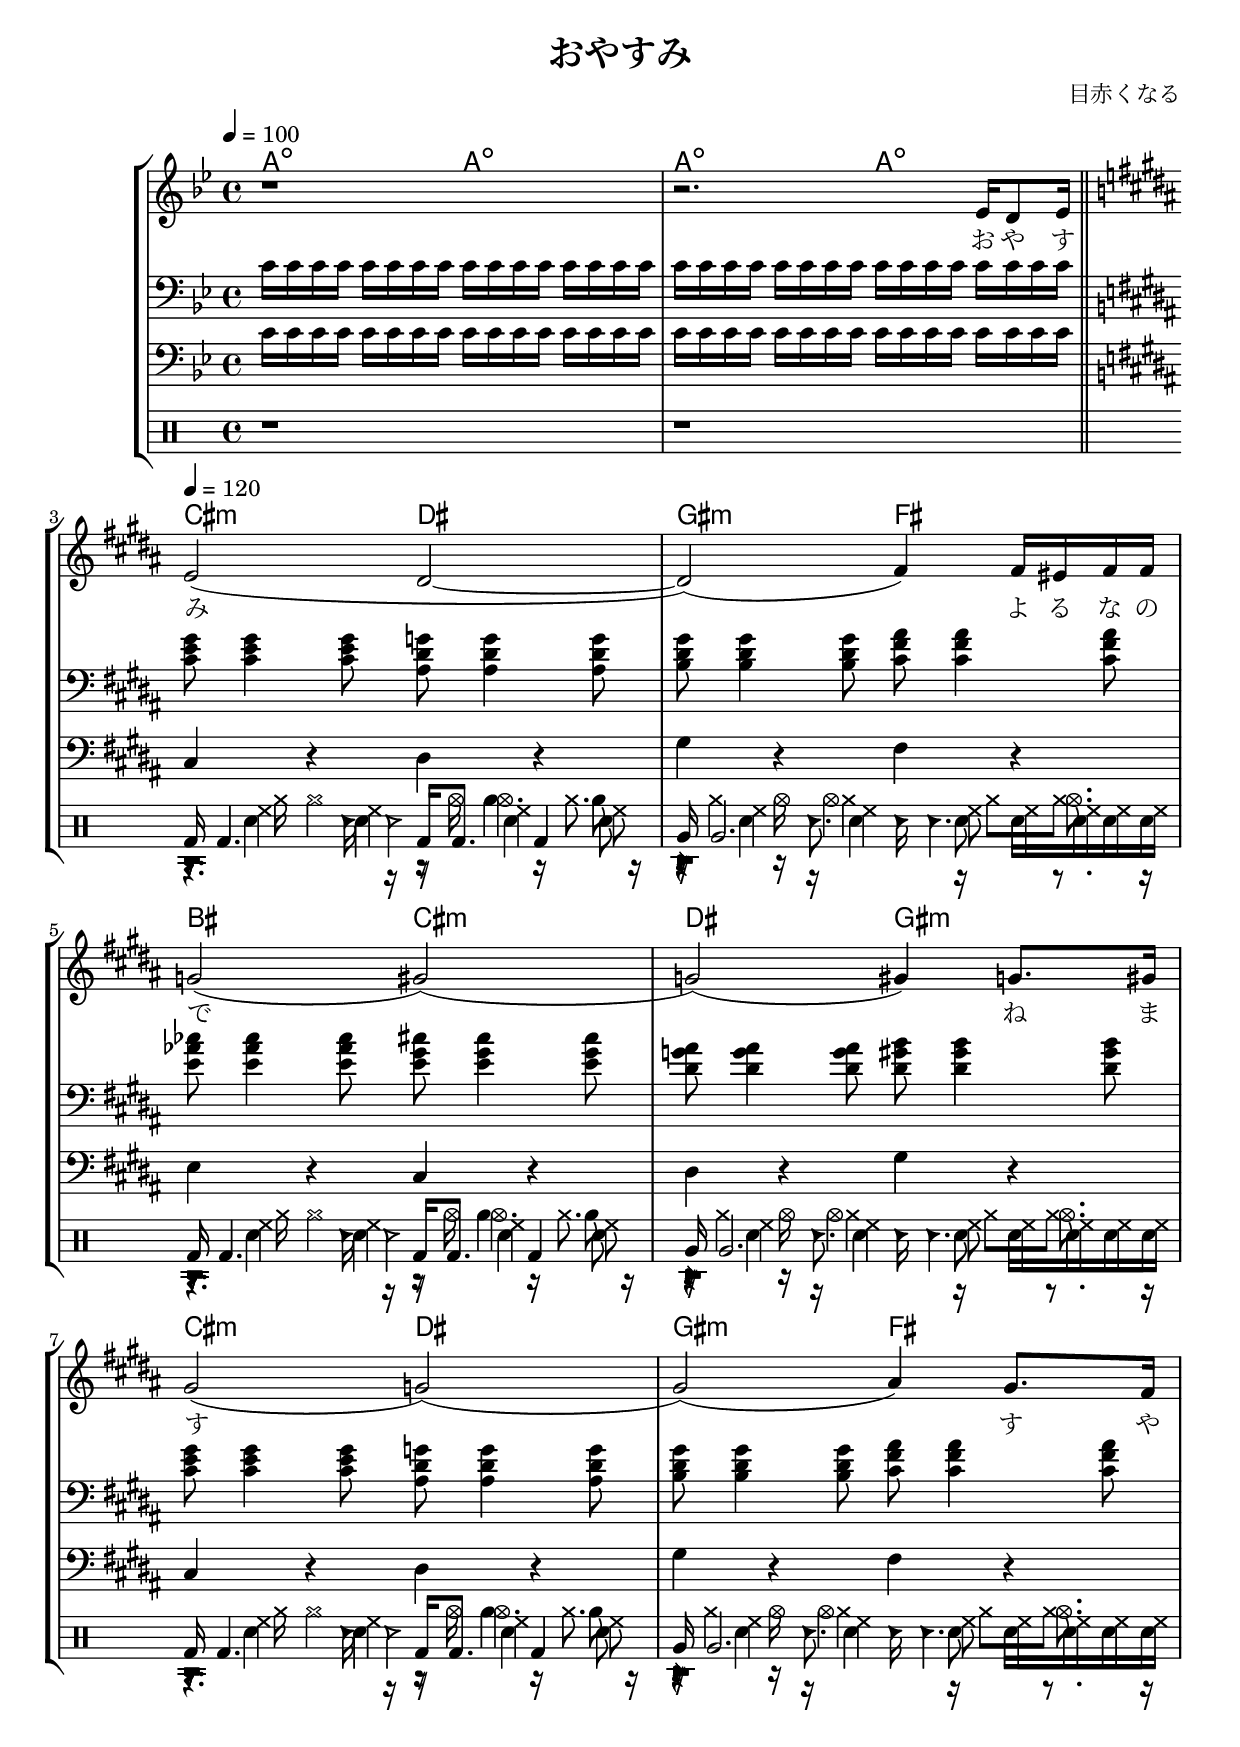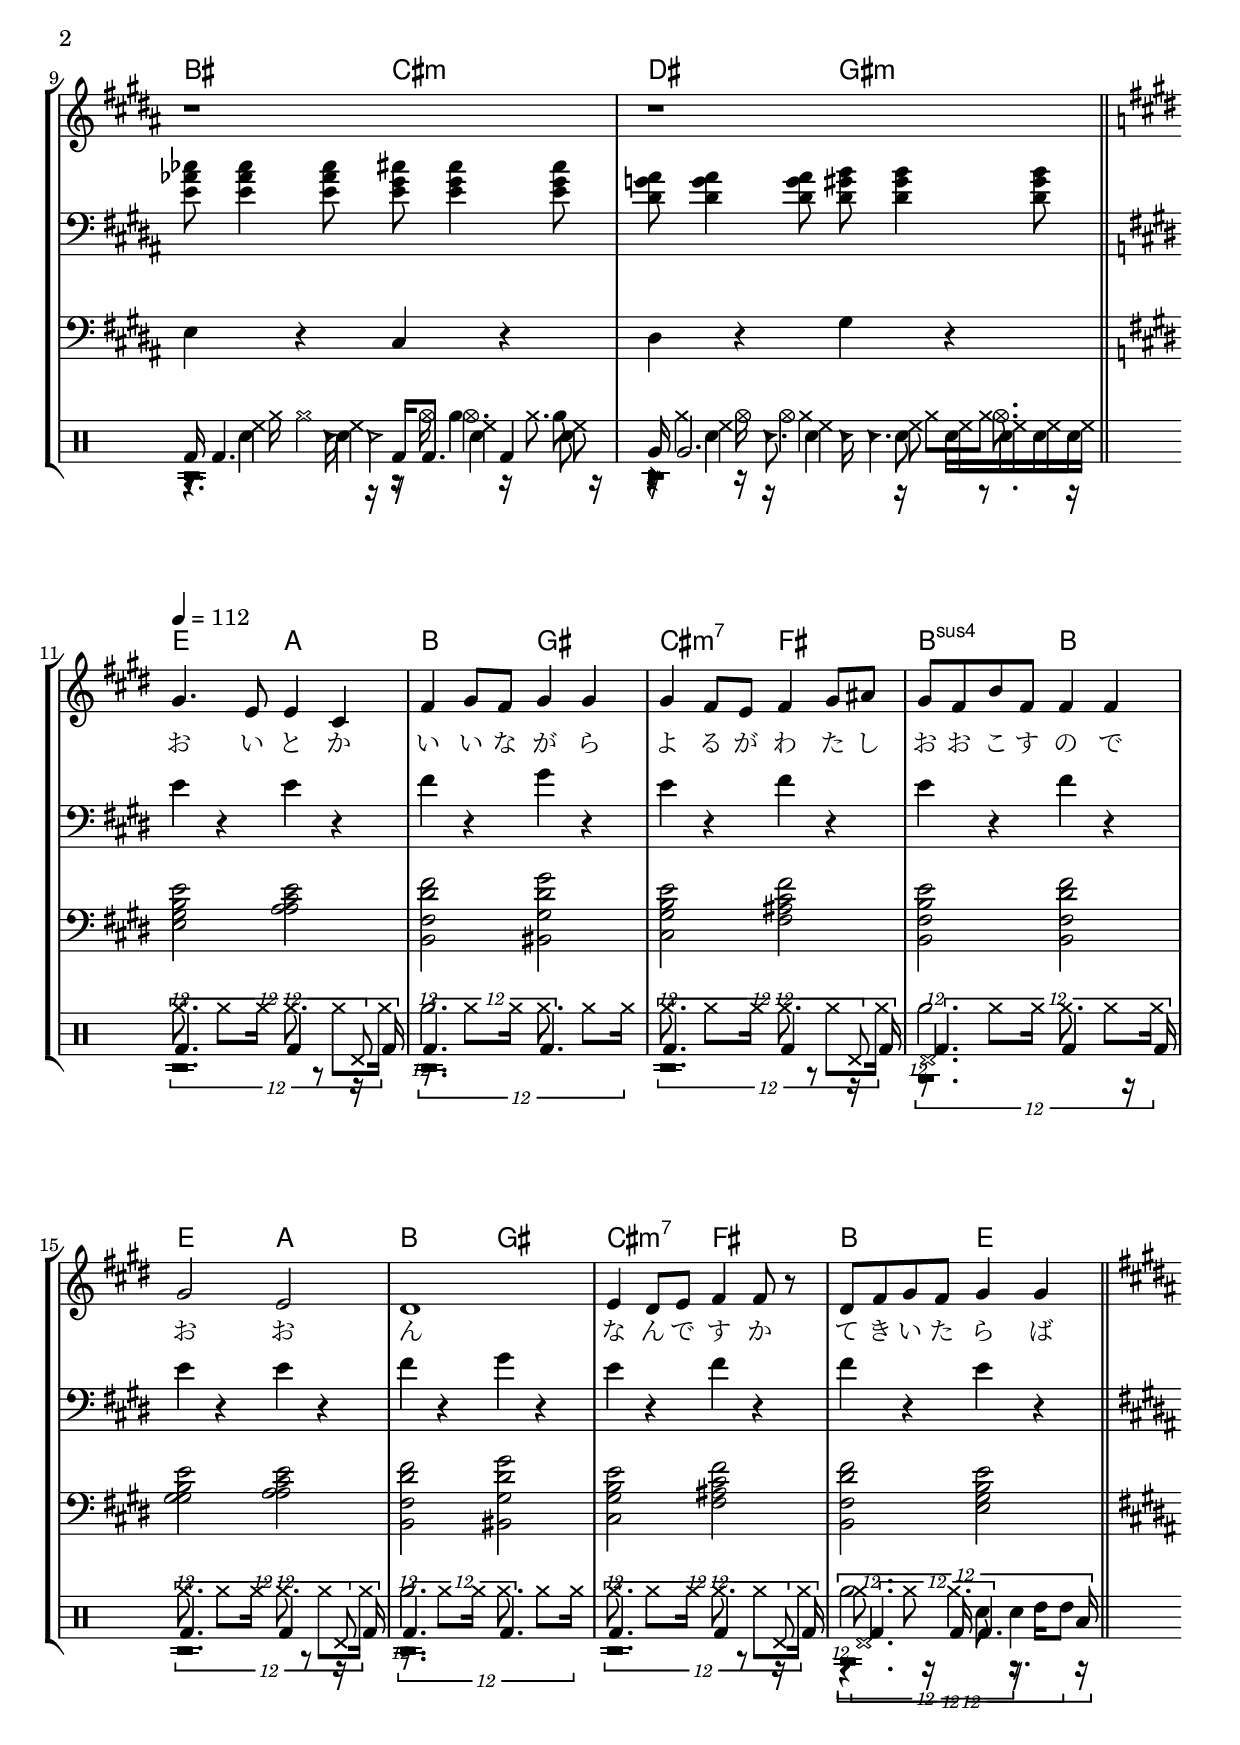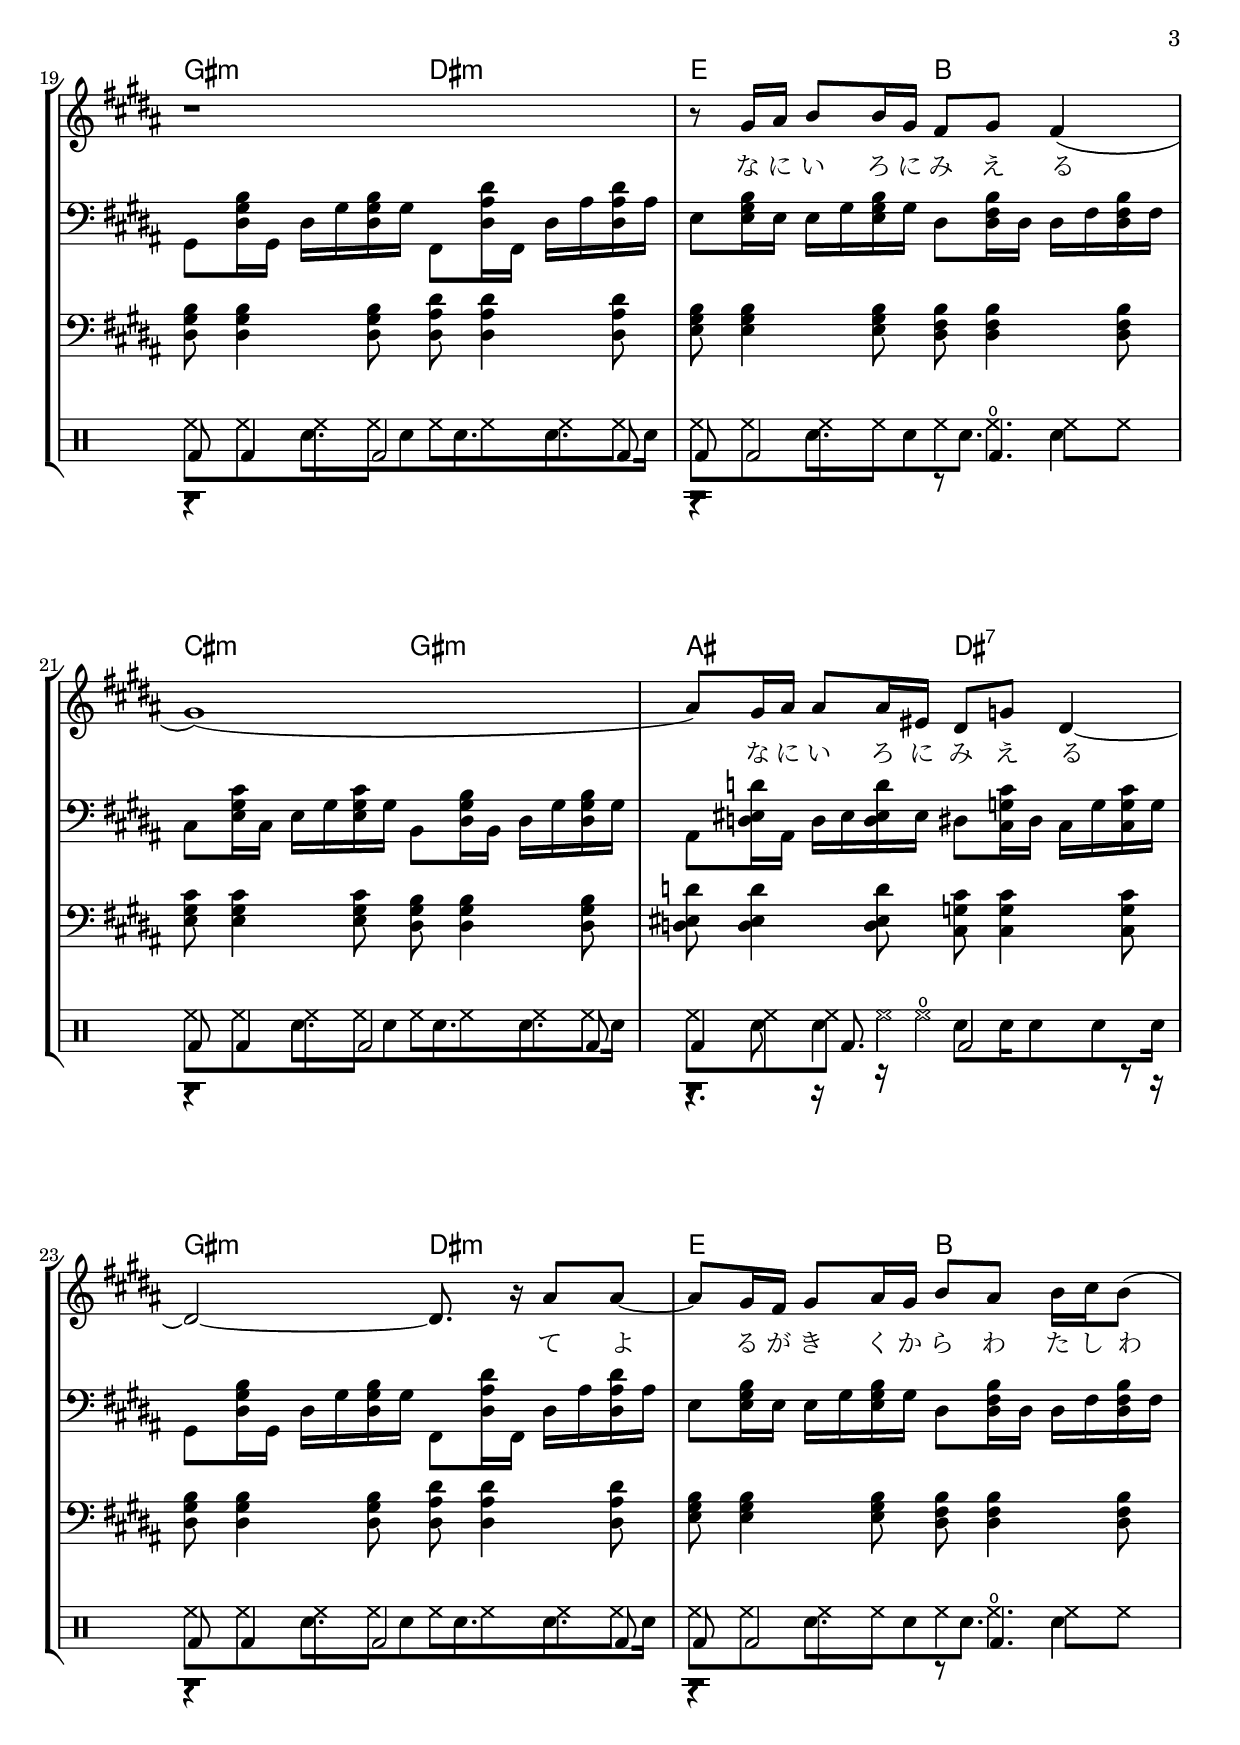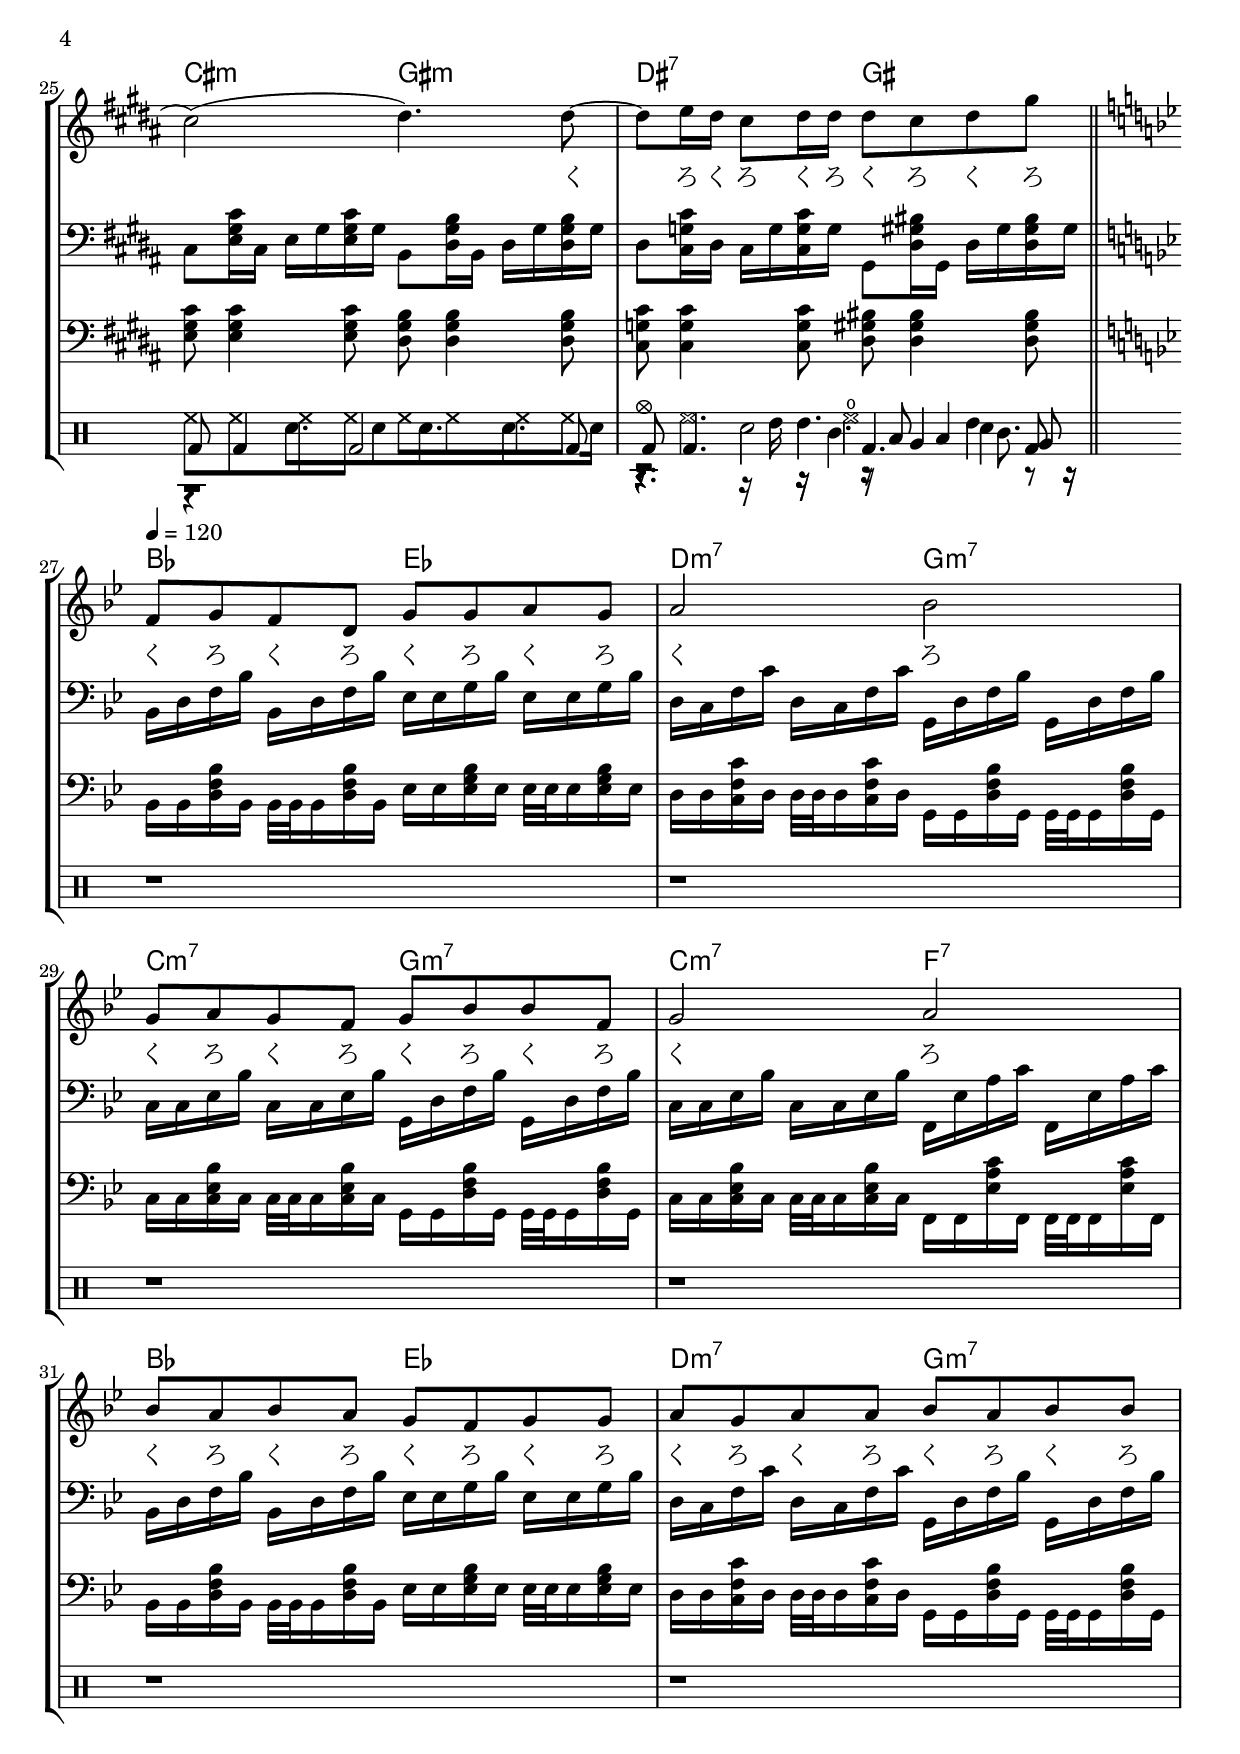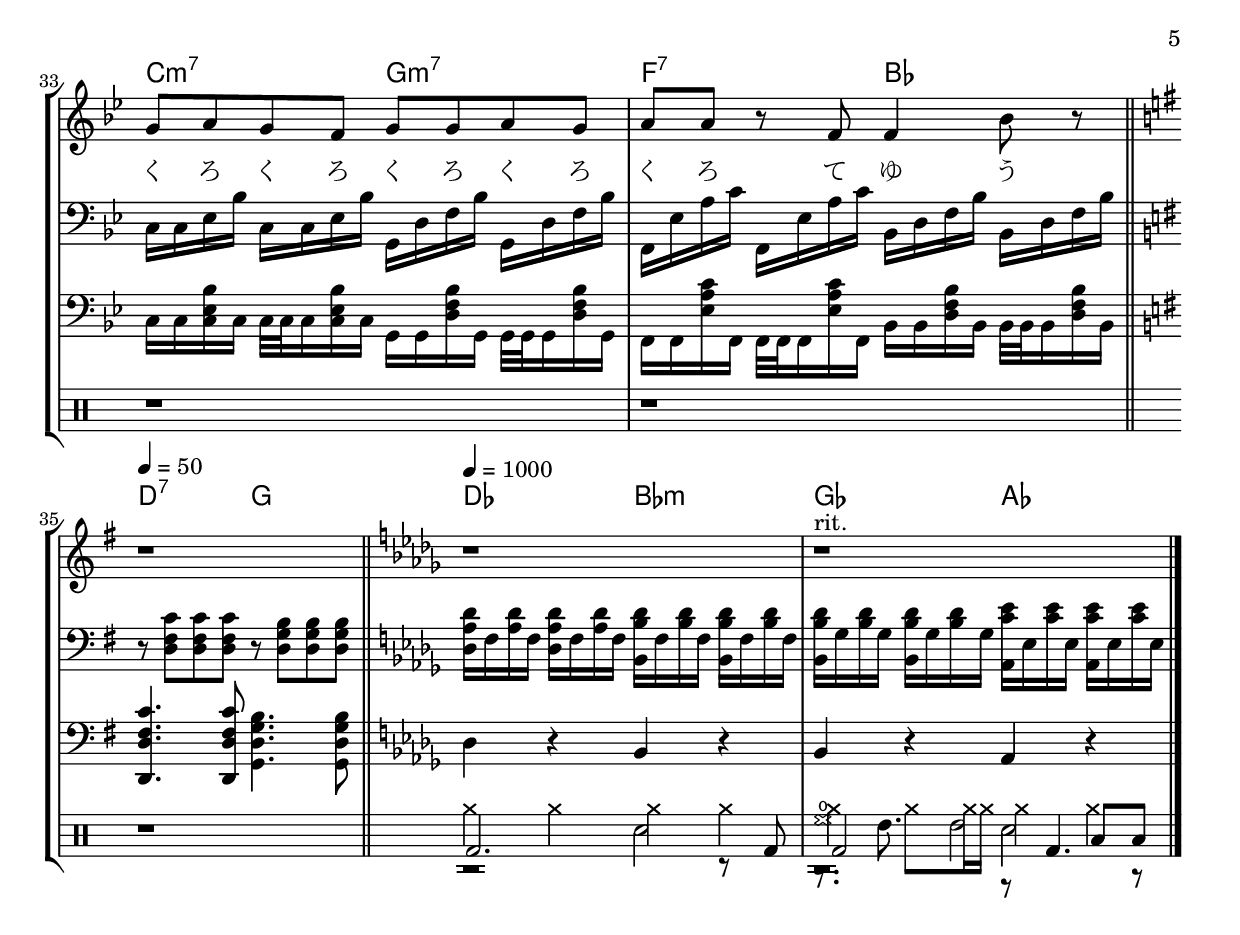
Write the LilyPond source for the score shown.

\version "2.12.1"

\header {
	title = \markup {おやすみ}
	composer = \markup \center-column {目赤くなる}
}

harmony = \chordmode {
	a2:dim a:dim a:dim a:dim 

	cis:m dis gis:m fis bis cis:m dis gis:m cis:m dis gis:m fis bis cis:m dis gis:m 

	e a b gis cis:min7 fis b:sus4 b e a b gis cis:min7 fis b e 

	gis:m dis:m e b cis:m gis:m ais dis:7 gis:m dis:m e b cis:m gis:m dis:7 gis 

	bes es d:min7 g:min7 c:min7 g:min7 c:min7 f:7 bes es d:min7 g:min7 c:min7 g:min7 f:7 bes 

	d:7 g 

	des bes:m ges as 
}

melody = {
	\key bes \major
	\tempo 4 = 100
	r1 | r2. 
	\set Staff.midiInstrument = #"fss0.32"
	es'16  d'8  es'16 
		\key b \major
	\tempo 4 = 120
e'2  (dis'2~ 
	dis'2)  (fis'4)  fis'16  eis'16  fis'16  fis'16 
	g'2  (gis'2) 
	(g'2)  (gis'4)  g'8.  gis'16 
	gis'2  (g'2) 
	(gis'2)  (ais'4)  gis'8.  fis'16
	r1 r1 	\set Staff.midiInstrument = #"fss0.32"
		\key e \major
	\tempo 4 = 112
 gis'4.  e'8  e'4  cis'4 
	fis'4  gis'8  fis'8  gis'4  gis'4 
	gis'4  fis'8  e'8  fis'4  gis'8  ais'8 
	gis'8  fis'8  b'8  fis'8  fis'4  fis'4 
	gis'2  e'2 
	dis'1 
	e'4  dis'8  e'8  fis'4  fis'8  r8 
	dis'8  fis'8  gis'8  fis'8  gis'4  gis'4
	\set Staff.midiInstrument = #"fss0.32"
		\key b \major
r1
r8 gis'16  ais'16  b'8  b'16  gis'16  fis'8  gis'8  fis'4 
	(gis'1) 
	(ais'8)  gis'16  ais'16  ais'8  ais'16  eis'16  dis'8  g'8  dis'4~ 
	dis'2~dis'8.  r16  ais'8  ais'8~ 
	ais'8  gis'16  fis'16  gis'8  ais'16  gis'16  b'8  ais'8  b'16  cis''16  b'8 
	(cis''2)  (dis''4.)  dis''8~ 
	dis''8  e''16  dis''16  cis''8  dis''16  dis''16  dis''8  cis''8  dis''8  gis''8
	\set Staff.midiInstrument = #"fss0.32"
		\key bes \major
	\tempo 4 = 120
 f'8  g'8  f'8  d'8  g'8  g'8  a'8  g'8 
	a'2  bes'2 
	g'8  a'8  g'8  f'8  g'8  bes'8  bes'8  f'8 
	g'2  a'2 
	bes'8  a'8  bes'8  a'8  g'8  f'8  g'8  g'8 
	a'8  g'8  a'8  a'8  bes'8  a'8  bes'8  bes'8 
	g'8  a'8  g'8  f'8  g'8  g'8  a'8  g'8 
	a'8  a'8  r8  f'8  f'4  bes'8  	r8 	\key g \major
	\tempo 4 = 50
	r1   
	\key des \major
	\tempo 4 = 1000
	r1 | r1^"rit." \bar "|."
}

words = \lyricmode {
	
	お  や  す  み  よ  る  な  の  で  ね  ま  す  す  や  
	お  い  と  か  い  い  な  が  ら  よ  る  が  わ  た  し  お  お  こ  す  の  で  お  お  ん  な  ん  で  す  か  て  き  い  た  ら  ば  
	な  に  い  ろ  に  み  え  る  な  に  い  ろ  に  み  え  る  て  よ  る  が  き  く  か  ら  わ  た  し  わ  く  ろ  く  ろ  く  ろ  く  ろ  く  ろ  
	く  ろ  く  ろ  く  ろ  く  ろ  く  ろ  く  ろ  く  ろ  く  ろ  く  ろ  く  ろ  く  ろ  く  ろ  く  ろ  く  ろ  く  ろ  く  ろ  く  ろ  く  ろ  く  ろ  く  ろ  く  ろ  く  ろ  く  ろ  て  ゆ  う  
	
	
}

tempochange = {
	\tempo 4 = 100
	r1 | r1 \bar "||"
	\tempo 4 = 120
	r1 | r1 | r1 | r1 | r1 | r1 | r1 | r1 \bar "||"
	\tempo 4 = 112
	r1 | r1 | r1 | r1 | r1 | r1 | r1 | r1 \bar "||"
	\tempo 4 = 112
	r1 | r1 | r1 | r1 | r1 | r1 | r1 | r1 \bar "||"
	\tempo 4 = 120
	r1 | r1 | r1 | r1 | r1 | r1 | r1 | r1 \bar "||"
	\tempo 4 = 50
	r1 \bar "||"
	\tempo 4 = 1000
	r1 | \tempo 4 = 750 r2 \tempo 4 = 666 r2 \bar "|."
}

mainacc = {
	\clef bass
	\set Staff.midiInstrument = #"Pad 4 (choir)"
	\key bes \major
	\tempo 4 = 100
	c'16 c'16 c'16 c'16 c'16 c'16 c'16 c'16
	c'16 c'16 c'16 c'16 c'16 c'16 c'16 c'16
	c'16 c'16 c'16 c'16 c'16 c'16 c'16 c'16
	c'16 c'16 c'16 c'16 c'16 c'16 c'16 c'16
	\bar "||"

	\set Staff.midiInstrument = #"Pad 5 (bowed)"
	\key b \major
	\tempo 4 = 120
	<cis' e' gis'>8 <cis' e' gis'>4 <cis' e' gis'>8
	<ais dis' g'>8 <ais dis' g'>4 <ais dis' g'>8
	<b dis' gis'>8 <b dis' gis'>4 <b dis' gis'>8
	<cis' fis' ais'>8 <cis' fis' ais'>4 <cis' fis' ais'>8
	<e' as' ces''>8 <e' as' ces''>4 <e' as' ces''>8
	<e' gis' cis''>8 <e' gis' cis''>4 <e' gis' cis''>8
	<dis' g' ais'>8 <dis' g' ais'>4 <dis' g' ais'>8
	<dis' gis' b'>8 <dis' gis' b'>4 <dis' gis' b'>8
	<cis' e' gis'>8 <cis' e' gis'>4 <cis' e' gis'>8
	<ais dis' g'>8 <ais dis' g'>4 <ais dis' g'>8
	<b dis' gis'>8 <b dis' gis'>4 <b dis' gis'>8
	<cis' fis' ais'>8 <cis' fis' ais'>4 <cis' fis' ais'>8
	<e' as' ces''>8 <e' as' ces''>4 <e' as' ces''>8
	<e' gis' cis''>8 <e' gis' cis''>4 <e' gis' cis''>8
	<dis' g' ais'>8 <dis' g' ais'>4 <dis' g' ais'>8
	<dis' gis' b'>8 <dis' gis' b'>4 <dis' gis' b'>8
	\bar "||"

	\set Staff.midiInstrument = #"Pad 3 (polysynth)"
	\key e \major
	\tempo 4 = 112
	e'4 r4
	e'4 r4
	fis'4 r4
	gis'4 r4
	e'4 r4
	fis'4 r4
	e'4 r4
	fis'4 r4
	e'4 r4
	e'4 r4
	fis'4 r4
	gis'4 r4
	e'4 r4
	fis'4 r4
	fis'4 r4
	e'4 r4
	\bar "||"

	\set Staff.midiInstrument = #"Melodic Tom"
	\key b \major
	gis,8 <dis gis b>16 gis,16   dis16 gis16 <dis gis b>16 gis16
	fis,8 <dis ais dis'>16 fis,16   dis16 ais16 <dis ais dis'>16 ais16
	e8 <e gis b>16 e16   e16 gis16 <e gis b>16 gis16
	dis8 <dis fis b>16 dis16   dis16 fis16 <dis fis b>16 fis16
	cis8 <e gis cis'>16 cis16   e16 gis16 <e gis cis'>16 gis16
	b,8 <dis gis b>16 b,16   dis16 gis16 <dis gis b>16 gis16
	ais,8 <d eis d'>16 ais,16   d16 eis16 <d eis d'>16 eis16
	dis8 <cis g cis'>16 dis16   cis16 g16 <cis g cis'>16 g16
	gis,8 <dis gis b>16 gis,16   dis16 gis16 <dis gis b>16 gis16
	fis,8 <dis ais dis'>16 fis,16   dis16 ais16 <dis ais dis'>16 ais16
	e8 <e gis b>16 e16   e16 gis16 <e gis b>16 gis16
	dis8 <dis fis b>16 dis16   dis16 fis16 <dis fis b>16 fis16
	cis8 <e gis cis'>16 cis16   e16 gis16 <e gis cis'>16 gis16
	b,8 <dis gis b>16 b,16   dis16 gis16 <dis gis b>16 gis16
	dis8 <cis g cis'>16 dis16   cis16 g16 <cis g cis'>16 g16
	gis,8 <dis gis bis>16 gis,16   dis16 gis16 <dis gis bis>16 gis16
	\bar "||"

	\set Staff.midiInstrument = #"Pad 7 (halo)"
	\key bes \major
	\tempo 4 = 120
	bes,16 d f bes bes, d f bes
	es16 es g bes es es g bes
	d16 c f c' d c f c'
	g,16 d f bes g, d f bes
	c16 c es bes c c es bes
	g,16 d f bes g, d f bes
	c16 c es bes c c es bes
	f,16 es a c' f, es a c'
	bes,16 d f bes bes, d f bes
	es16 es g bes es es g bes
	d16 c f c' d c f c'
	g,16 d f bes g, d f bes
	c16 c es bes c c es bes
	g,16 d f bes g, d f bes
	f,16 es a c' f, es a c'
	bes,16 d f bes bes, d f bes
	\bar "||"

	\set Staff.midiInstrument = #"Voice Oohs"
	\key g \major
	\tempo 4 = 50
	r8 <d fis c'>8 <d fis c'>8 <d fis c'>8
	r8 <d g b>8 <d g b>8 <d g b>8
	\bar "||"

	\set Staff.midiInstrument = #"Whistle"
	\key des \major
	\tempo 4 = 1000
	<des as des'>16 f16 <as des'>16 f16   <des as des'>16 f16 <as des'>16 f16
	<bes, bes des'>16 f16 <bes des'>16 f16   <bes, bes des'>16 f16 <bes des'>16 f16
	<bes, bes des'>16 ges16 <bes des'>16 ges16   <bes, bes des'>16 ges16 <bes des'>16 ges16
	<as, c' es'>16 es16 <c' es'>16 es16   <as, c' es'>16 es16 <c' es'>16 es16
	\bar "|."
}

subacc = {
	\clef bass
	\set Staff.midiInstrument = #"Pad 7 (halo)"
	\key bes \major
	\tempo 4 = 100
	c'16 c'16 c'16 c'16 c'16 c'16 c'16 c'16
	c'16 c'16 c'16 c'16 c'16 c'16 c'16 c'16
	c'16 c'16 c'16 c'16 c'16 c'16 c'16 c'16
	c'16 c'16 c'16 c'16 c'16 c'16 c'16 c'16
	\bar "||"

	\set Staff.midiInstrument = #"Electric Bass (pick)"
	\key b \major
	\tempo 4 = 120
	cis4 r4
	dis4 r4
	gis4 r4
	fis4 r4
	e4 r4
	cis4 r4
	dis4 r4
	gis4 r4
	cis4 r4
	dis4 r4
	gis4 r4
	fis4 r4
	e4 r4
	cis4 r4
	dis4 r4
	gis4 r4
	\bar "||"

	\set Staff.midiInstrument = #"Bird Tweet"
	\key e \major
	\tempo 4 = 112
	<e gis b e'>2
	<a a cis' e'>2
	<b, fis dis' fis'>2
	<bis, gis dis' gis'>2
	<cis gis b e'>2
	<ais fis cis' fis'>2
	<b, fis b e'>2
	<b, fis dis' fis'>2
	<gis gis b e'>2
	<a a cis' e'>2
	<b, fis dis' fis'>2
	<bis, gis dis' gis'>2
	<cis gis b e'>2
	<ais fis cis' fis'>2
	<b, fis dis' fis'>2
	<e gis b e'>2
	\bar "||"

	\set Staff.midiInstrument = #"Koto"
	\key b \major
	<dis gis b>8 <dis gis b>4 <dis gis b>8
	<dis ais dis'>8 <dis ais dis'>4 <dis ais dis'>8
	<e gis b>8 <e gis b>4 <e gis b>8
	<dis fis b>8 <dis fis b>4 <dis fis b>8
	<e gis cis'>8 <e gis cis'>4 <e gis cis'>8
	<dis gis b>8 <dis gis b>4 <dis gis b>8
	<d eis d'>8 <d eis d'>4 <d eis d'>8
	<cis g cis'>8 <cis g cis'>4 <cis g cis'>8
	<dis gis b>8 <dis gis b>4 <dis gis b>8
	<dis ais dis'>8 <dis ais dis'>4 <dis ais dis'>8
	<e gis b>8 <e gis b>4 <e gis b>8
	<dis fis b>8 <dis fis b>4 <dis fis b>8
	<e gis cis'>8 <e gis cis'>4 <e gis cis'>8
	<dis gis b>8 <dis gis b>4 <dis gis b>8
	<cis g cis'>8 <cis g cis'>4 <cis g cis'>8
	<dis gis bis>8 <dis gis bis>4 <dis gis bis>8
	\bar "||"

	\set Staff.midiInstrument = #"Lead 6 (voice)"
	\key bes \major
	\tempo 4 = 120
	bes,16 bes,16 <d f bes>16 bes,16   bes,32 bes,32 bes,16 <d f bes>16 bes,16
	es16 es16 <es g bes>16 es16   es32 es32 es16 <es g bes>16 es16
	d16 d16 <c f c'>16 d16   d32 d32 d16 <c f c'>16 d16
	g,16 g,16 <d f bes>16 g,16   g,32 g,32 g,16 <d f bes>16 g,16
	c16 c16 <c es bes>16 c16   c32 c32 c16 <c es bes>16 c16
	g,16 g,16 <d f bes>16 g,16   g,32 g,32 g,16 <d f bes>16 g,16
	c16 c16 <c es bes>16 c16   c32 c32 c16 <c es bes>16 c16
	f,16 f,16 <es a c'>16 f,16   f,32 f,32 f,16 <es a c'>16 f,16
	bes,16 bes,16 <d f bes>16 bes,16   bes,32 bes,32 bes,16 <d f bes>16 bes,16
	es16 es16 <es g bes>16 es16   es32 es32 es16 <es g bes>16 es16
	d16 d16 <c f c'>16 d16   d32 d32 d16 <c f c'>16 d16
	g,16 g,16 <d f bes>16 g,16   g,32 g,32 g,16 <d f bes>16 g,16
	c16 c16 <c es bes>16 c16   c32 c32 c16 <c es bes>16 c16
	g,16 g,16 <d f bes>16 g,16   g,32 g,32 g,16 <d f bes>16 g,16
	f,16 f,16 <es a c'>16 f,16   f,32 f,32 f,16 <es a c'>16 f,16
	bes,16 bes,16 <d f bes>16 bes,16   bes,32 bes,32 bes,16 <d f bes>16 bes,16
	\bar "||"

	\set Staff.midiInstrument = #"Choir Aahs"
	\key g \major
	\tempo 4 = 50
	<d, d fis c'>4. <d, d fis c'>8
	<g, d g b>4. <g, d g b>8
	\bar "||"

	\set Staff.midiInstrument = #"Lead 6 (voice)"
	\key des \major
	\tempo 4 = 1000
	des4 r4
	bes,4 r4
	bes,4 r4
	as,4 r4
	\bar "|."
}

percA = {
	\drummode {
	r1 |r1 \bar "||"
	r8 hh4 hh4 hh4 hh8  |r8 hh4 hh4 hh8 hh16 hh16 hh16 hh16  |r8 hh4 hh4 hh4 hh8  |r8 hh4 hh4 hh8 hh16 hh16 hh16 hh16  |r8 hh4 hh4 hh4 hh8  |r8 hh4 hh4 hh8 hh16 hh16 hh16 hh16  |r8 hh4 hh4 hh4 hh8  |r8 hh4 hh4 hh8 hh16 hh16 hh16 hh16  \bar "||"
	\times 16/12{ cymr8. cymr8 cymr16 cymr8. cymr8 cymr16 } |\times 16/12{ r8. cymr8 cymr16 cymr8. cymr8 cymr16 } |\times 16/12{ cymr8. cymr8 cymr16 cymr8. cymr8 cymr16 } |\times 16/12{ r8. cymr8 cymr16 cymr8. cymr8 cymr16 } |\times 16/12{ cymr8. cymr8 cymr16 cymr8. cymr8 cymr16 } |\times 16/12{ r8. cymr8 cymr16 cymr8. cymr8 cymr16 } |\times 16/12{ cymr8. cymr8 cymr16 cymr8. cymr8 cymr16 } |\times 16/12{ cymr8. cymr8 cymr4. r16 } \bar "||"
	hh8 hh8 hh8 hh8 hh8 hh8 hh8 hh8  |hh8 hh8 hh8 hh8 hh4 hh8 hh8  |hh8 hh8 hh8 hh8 hh8 hh8 hh8 hh8  |hh8 hh8 hh8 hh2 r8  |hh8 hh8 hh8 hh8 hh8 hh8 hh8 hh8  |hh8 hh8 hh8 hh8 hh4 hh8 hh8  |hh8 hh8 hh8 hh8 hh8 hh8 hh8 hh8  |r8 hh2. r8  \bar "||"
	r1 |r1 |r1 |r1 |r1 |r1 |r1 |r1 \bar "||"
	r1 \bar "||"
	cymr4 cymr4 cymr4 cymr4  |cymr4 cymr8 cymr16 cymr16 cymr4 cymr4  \bar "|."
	}
}

percB = {
	\drummode {
	r1 |r1 \bar "||"
	r8 sn4 sn4 sn4 sn8  |r8 sn4 sn4 sn8 sn16 sn16 sn16 sn16  |r8 sn4 sn4 sn4 sn8  |r8 sn4 sn4 sn8 sn16 sn16 sn16 sn16  |r8 sn4 sn4 sn4 sn8  |r8 sn4 sn4 sn8 sn16 sn16 sn16 sn16  |r8 sn4 sn4 sn4 sn8  |r8 sn4 sn4 sn8 sn16 sn16 sn16 sn16  \bar "||"
	\times 16/12{ r2 r8 hhp8 } |\times 16/12{ r2. } |\times 16/12{ r2 r8 hhp8 } |\times 16/12{ hhp2. } |\times 16/12{ r2 r8 hhp8 } |\times 16/12{ r2. } |\times 16/12{ r2 r8 hhp8 } |\times 16/12{ hhp2. } \bar "||"
	r4 sn8. sn8 sn8. sn8. sn16  |r4 sn8. sn8 sn8. sn4  |r4 sn8. sn8 sn8. sn8. sn16  |r8 sn8 sn4 sn8 sn16 sn8 sn8 sn16  |r4 sn8. sn8 sn8. sn8. sn16  |r4 sn8. sn8 sn8. sn4  |r4 sn8. sn8 sn8. sn8. sn16  |r4 sn2 sn4  \bar "||"
	r1 |r1 |r1 |r1 |r1 |r1 |r1 |r1 \bar "||"
	r1 \bar "||"
	r2 sn2  |r2 sn2  \bar "|."
	}
}

percC = {
	\drummode {
	r1 |r1 \bar "||"
	bd16 bd4. r16 bd16 bd8. bd4  |r1  |bd16 bd4. r16 bd16 bd8. bd4  |r1  |bd16 bd4. r16 bd16 bd8. bd4  |r1  |bd16 bd4. r16 bd16 bd8. bd4  |r1  \bar "||"
	\times 16/12{ bd4. bd4 r16 bd16 } |\times 16/12{ bd4. bd4. } |\times 16/12{ bd4. bd4 r16 bd16 } |\times 16/12{ bd4. bd4 r16 bd16 } |\times 16/12{ bd4. bd4 r16 bd16 } |\times 16/12{ bd4. bd4. } |\times 16/12{ bd4. bd4 r16 bd16 } |\times 16/12{ bd4 r16 bd16 bd4. } \bar "||"
	bd8 bd4 bd2 bd8  |bd8 bd2 bd4.  |bd8 bd4 bd2 bd8  |bd4 r16 bd8. bd2  |bd8 bd4 bd2 bd8  |bd8 bd2 bd4.  |bd8 bd4 bd2 bd8  |bd8 bd4. bd4. bd8  \bar "||"
	r1 |r1 |r1 |r1 |r1 |r1 |r1 |r1 \bar "||"
	r1 \bar "||"
	bd2. r8 bd8  |bd2 r8 bd4.  \bar "|."
	}
}

percD = {
	\drummode {
	r1 |r1 \bar "||"
	r2 r16 cymc16 cymc4.  |r4 cymc16 cymc2 cymc8.  |r2 r16 cymc16 cymc4.  |r4 cymc16 cymc2 cymc8.  |r2 r16 cymc16 cymc4.  |r4 cymc16 cymc2 cymc8.  |r2 r16 cymc16 cymc4.  |r4 cymc16 cymc2 cymc8.  \bar "||"
	\times 16/12{ r2. } |\times 16/12{ rb2. } |\times 16/12{ r2. } |\times 16/12{ rb2. } |\times 16/12{ r2. } |\times 16/12{ rb2. } |\times 16/12{ r2. } |\times 16/12{ rb2. } \bar "||"
	r1  |r2 r8 hho4.  |r1  |r4. r16 hho2 r16  |r1  |r2 r8 hho4.  |r1  |r4. r16 hho2 r16  \bar "||"
	r1 |r1 |r1 |r1 |r1 |r1 |r1 |r1 \bar "||"
	r1 \bar "||"
	r1 |r8. tommh8. tommh2 r8  \bar "|."
	}
}

percE = {
	\drummode {
	r1 |r1 \bar "||"
	r1  |tomfh16 tomfh2. r8.  |r1  |tomfh16 tomfh2. r8.  |r1  |tomfh16 tomfh2. r8.  |r1  |tomfh16 tomfh2. r8.  \bar "||"
	r1 |r1 |r1 |r1 |r1 |r1 |r1 |\times 16/12{ r4. sn8 sn4 } \bar "||"
	r1 |r1 |r1 |r1 |r1 |r1 |r1 |cymc1  \bar "||"
	r1 |r1 |r1 |r1 |r1 |r1 |r1 |r1 \bar "||"
	r1 \bar "||"
	r1 |r2. toml8 toml8  \bar "|."
	}
}

percF = {
	\drummode {
	r1 | r1 \bar "||"
	r2 r8 rb4 rb8  |r1  |r2 r8 rb4 rb8  |r1  |r2 r8 rb4 rb8  |r1  |r2 r8 rb4 rb8  |r1  \bar "||"
	r1 |r1 |r1 |r1 |r1 |r1 |r1 |\times 16/12{ r2 r16 tommh16 tommh8 } \bar "||"
	r1 |r1 |r1 |r1 |r1 |r1 |r1 |r4 r16 tommh16 tommh4. tommh4  \bar "||"
	r1 | r1 | r1 | r1 | r1 | r1 | r1 | r1 \bar "||"
	r1 \bar "||"
	r1 |hho1  \bar "|."
	}
}

percG = {
	\drummode {
	r1 | r1 \bar "||"
	r4. hc16 hc2 r16  |r4 r16 hc8. hc16 hc4. r16  |r4. hc16 hc2 r16  |r4 r16 hc8. hc16 hc4. r16  |r4. hc16 hc2 r16  |r4 r16 hc8. hc16 hc4. r16  |r4. hc16 hc2 r16  |r4 r16 hc8. hc16 hc4. r16  \bar "||"
	r1 |r1 |r1 |r1 |r1 |r1 |r1 |\times 16/12{ r2 r8. toml16 } \bar "||"
	r1 |r1 |r1 |r1 |r1 |r1 |r1 |r4. r16 tomml4. tomml8.  \bar "||"
	r1 | r1 | r1 | r1 | r1 | r1 | r1 | r1 \bar "||"
	r1 \bar "||"
	r1 | r1 \bar "|."
	}
}

percH = {
	\drummode {
	r1 | r1 \bar "||"
	r8. cymr16 cymr2 r16 cymr8.  |r16 cymr4 r16 cymr4 r16 cymr8 cymr8.  |r8. cymr16 cymr2 r16 cymr8.  |r16 cymr4 r16 cymr4 r16 cymr8 cymr8.  |r8. cymr16 cymr2 r16 cymr8.  |r16 cymr4 r16 cymr4 r16 cymr8 cymr8.  |r8. cymr16 cymr2 r16 cymr8.  |r16 cymr4 r16 cymr4 r16 cymr8 cymr8.  \bar "||"
	r1 | r1 | r1 | r1 | r1 | r1 | r1 | r1 \bar "||"
	r1 |r1 |r1 |r1 |r1 |r1 |r1 |r2 r16 toml8 toml4 r16  \bar "||"
	r1 | r1 | r1 | r1 | r1 | r1 | r1 | r1 \bar "||"
	r1 \bar "||"
	r1 | r1 \bar "|."
	}
}

percI = {
	\drummode {
	r1 | r1 \bar "||"
	r1 | r1 | r1 | r1 | r1 | r1 | r1 | r1 \bar "||"
	r1 | r1 | r1 | r1 | r1 | r1 | r1 | r1 \bar "||"
	r1 |r1 |r1 |r1 |r1 |r1 |r1 |r2 r8 tomfh4 tomfh8  \bar "||"
	r1 | r1 | r1 | r1 | r1 | r1 | r1 | r1 \bar "||"
	r1 \bar "||"
	r1 | r1 \bar "|."
	}
}

\score {
	<<
		\new StaffGroup <<
			\new ChordNames {\harmony}
			\new Voice = "melody" {\melody}
			\new Lyrics \lyricsto "melody" \words
			\new Staff = "mainacc" {\mainacc}
			\new Staff = "subacc" {\subacc}
			\new DrumStaff <<
				\new DrumVoice {\percA}
				\new DrumVoice {\percB}
				\new DrumVoice {\percC}
				\new DrumVoice {\percD}
				\new DrumVoice {\percE}
				\new DrumVoice {\percF}
				\new DrumVoice {\percG}
				\new DrumVoice {\percH}
				\new DrumVoice {\percI}
			>>
		>>
	>>
	\layout { }
}
